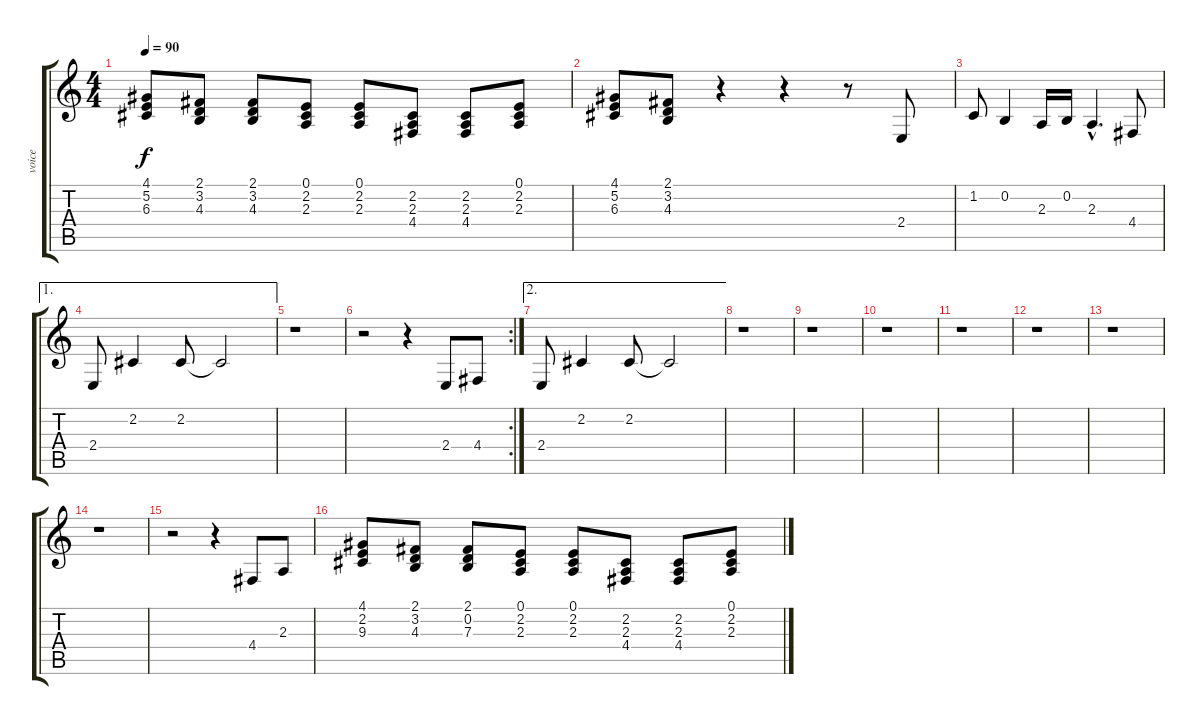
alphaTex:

\track ("voice" "voice") {instrument recorder}
\staff {score tabs}
\tuning (E4 B3 G3 D3 A2 E2) {hide}
\ts (4 4)
\tempo 90
\clef g2
\ks c
(4.1 5.2 6.3).8{dy f} (2.1 3.2 4.3).8 (2.1 3.2 4.3).8 (0.1 2.2 2.3).8 (0.1 2.2 2.3).8 (2.2 2.3 4.4).8 (2.2 2.3 4.4).8 (0.1 2.2 2.3).8 |
(4.1 5.2 6.3).8 (2.1 3.2 4.3).8 r.4 r.4 r.8 2.4.8 |
1.2.8 0.2.4 2.3.16 0.2.16 2.3{hac}.4{d} 4.4.8 |
\ae 1
2.4.8 2.2.4 2.2.8 2.2{t}.2 |
r.1 |
\rc 2
r.2 r.4 2.4.8 4.4.8 |
\ae 2
2.4.8 2.2.4 2.2.8 2.2{t}.2 |
r.1 |
r.1 |
r.1 |
r.1 |
r.1 |
r.1 |
r.1 |
r.2 r.4 4.4.8 2.3.8 |
(4.1 2.2 9.3).8 (2.1 3.2 4.3).8 (2.1 0.2 7.3).8 (0.1 2.2 2.3).8 (0.1 2.2 2.3).8 (2.2 2.3 4.4).8 (2.2 2.3 4.4).8 (0.1 2.2 2.3).8
